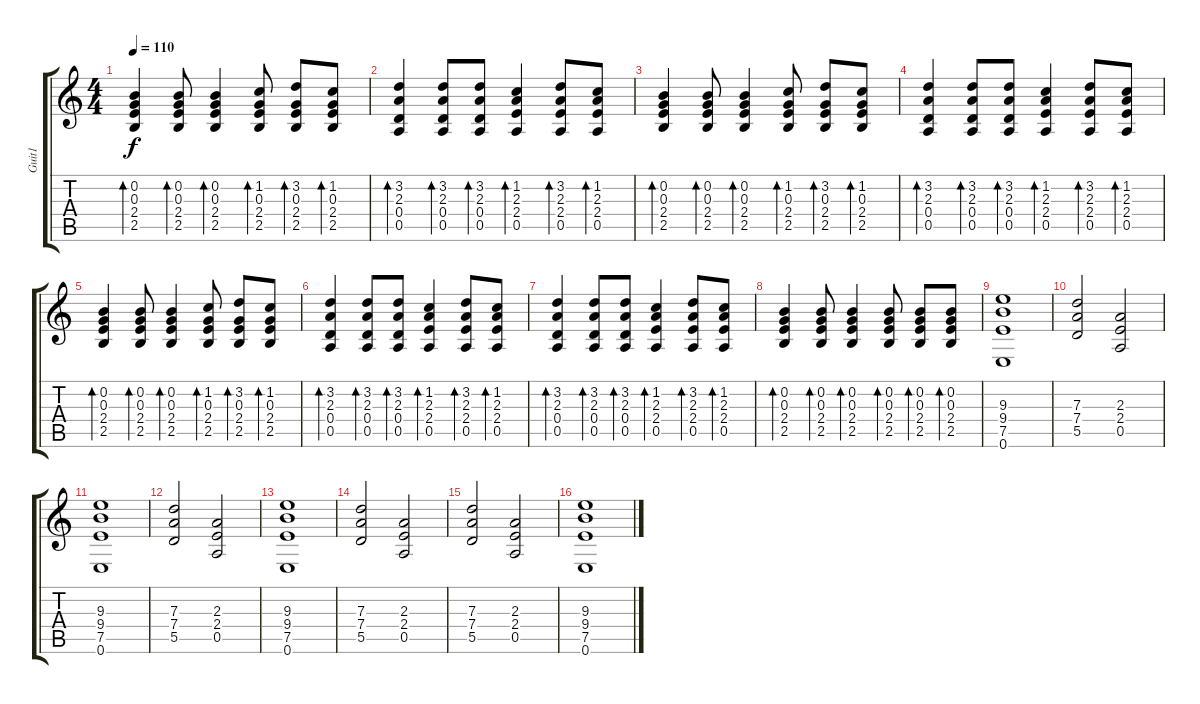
\track ("Guit1" "Guit1") {instrument acousticguitarnylon}
\staff {score tabs}
\tuning (E4 B3 G3 D3 A2 E2) {hide}
\ts (4 4)
\tempo 110
\clef g2
\ks c
(0.2 0.3 2.4 2.5).4{bd 60 dy f} (0.2 0.3 2.4 2.5).8{bd 60} (0.2 0.3 2.4 2.5).4{bd 60} (1.2 0.3 2.4 2.5).8{bd 60} (3.2 0.3 2.4 2.5).8{bd 60} (1.2 0.3 2.4 2.5).8{bd 60} |
(3.2 2.3 0.4 0.5).4{bd 60} (3.2 2.3 0.4 0.5).8{bd 60} (3.2 2.3 0.4 0.5).8{bd 60} (1.2 2.3 2.4 0.5).4{bd 60} (3.2 2.3 2.4 0.5).8{bd 60} (1.2 2.3 2.4 0.5).8{bd 60} |
(0.2 0.3 2.4 2.5).4{bd 60} (0.2 0.3 2.4 2.5).8{bd 60} (0.2 0.3 2.4 2.5).4{bd 60} (1.2 0.3 2.4 2.5).8{bd 60} (3.2 0.3 2.4 2.5).8{bd 60} (1.2 0.3 2.4 2.5).8{bd 60} |
(3.2 2.3 0.4 0.5).4{bd 60} (3.2 2.3 0.4 0.5).8{bd 60} (3.2 2.3 0.4 0.5).8{bd 60} (1.2 2.3 2.4 0.5).4{bd 60} (3.2 2.3 2.4 0.5).8{bd 60} (1.2 2.3 2.4 0.5).8{bd 60} |
(0.2 0.3 2.4 2.5).4{bd 60} (0.2 0.3 2.4 2.5).8{bd 60} (0.2 0.3 2.4 2.5).4{bd 60} (1.2 0.3 2.4 2.5).8{bd 60} (3.2 0.3 2.4 2.5).8{bd 60} (1.2 0.3 2.4 2.5).8{bd 60} |
(3.2 2.3 0.4 0.5).4{bd 60} (3.2 2.3 0.4 0.5).8{bd 60} (3.2 2.3 0.4 0.5).8{bd 60} (1.2 2.3 2.4 0.5).4{bd 60} (3.2 2.3 2.4 0.5).8{bd 60} (1.2 2.3 2.4 0.5).8{bd 60} |
(3.2 2.3 0.4 0.5).4{bd 60} (3.2 2.3 0.4 0.5).8{bd 60} (3.2 2.3 0.4 0.5).8{bd 60} (1.2 2.3 2.4 0.5).4{bd 60} (3.2 2.3 2.4 0.5).8{bd 60} (1.2 2.3 2.4 0.5).8{bd 60} |
(0.2 0.3 2.4 2.5).4{bd 60} (0.2 0.3 2.4 2.5).8{bd 60} (0.2 0.3 2.4 2.5).4{bd 60} (0.2 0.3 2.4 2.5).8{bd 60} (0.2 0.3 2.4 2.5).8{bd 60} (0.2 0.3 2.4 2.5).8{bd 60} |
(9.3 9.4 7.5 0.6).1{volume 11 instrument overdrivenguitar} |
(7.3 7.4 5.5).2 (2.3 2.4 0.5).2 |
(9.3 9.4 7.5 0.6).1 |
(7.3 7.4 5.5).2 (2.3 2.4 0.5).2 |
(9.3 9.4 7.5 0.6).1 |
(7.3 7.4 5.5).2 (2.3 2.4 0.5).2 |
(7.3 7.4 5.5).2 (2.3 2.4 0.5).2 |
(9.3 9.4 7.5 0.6).1
